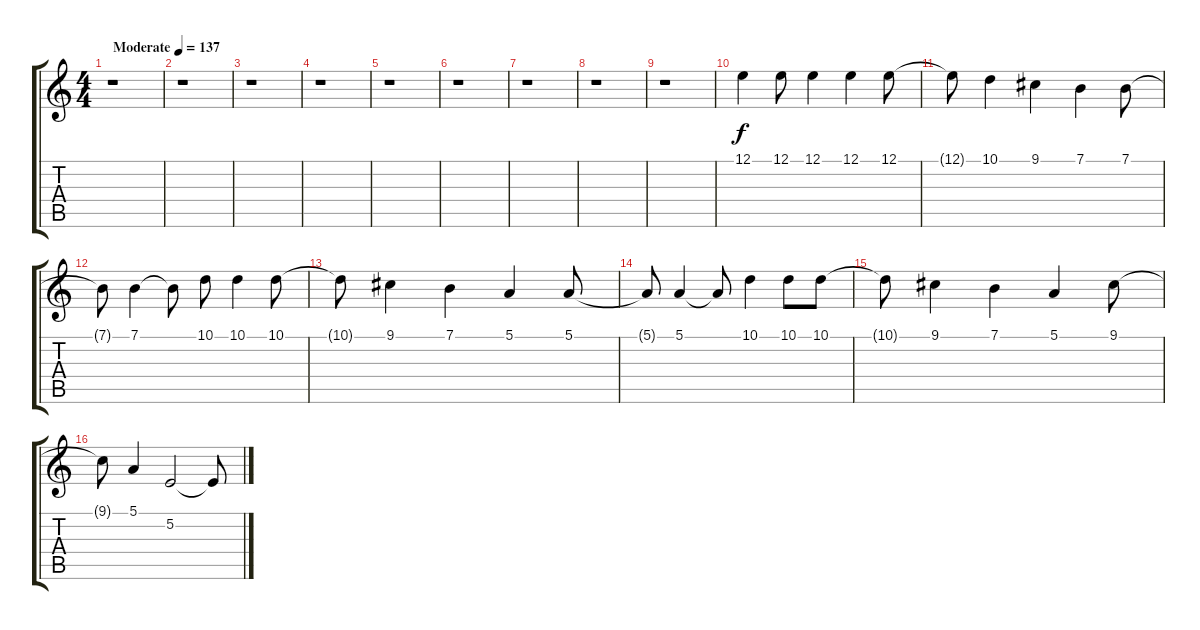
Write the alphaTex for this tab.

\track "" {instrument flute}
\staff {score tabs}
\tuning (E4 B3 G3 D3 A2 E2) {hide}
\ts (4 4)
\tempo (137 "Moderate")
\clef g2
\ks c
r.1{dy f instrument flute} |
r.1 |
r.1 |
r.1 |
r.1 |
r.1 |
r.1 |
r.1 |
r.1 |
12.1.4 12.1.8 12.1.4 12.1.4 12.1.8 |
12.1{t}.8 10.1.4 9.1.4 7.1.4 7.1.8 |
7.1{t}.8 7.1.4 7.1{t}.8 10.1.8 10.1.4 10.1.8 |
10.1{t}.8 9.1.4 7.1.4 5.1.4 5.1.8 |
5.1{t}.8 5.1.4 5.1{t}.8 10.1.4 10.1.8 10.1.8 |
10.1{t}.8 9.1.4 7.1.4 5.1.4 9.1.8 |
9.1{t}.8 5.1.4 5.2.2 5.2{t}.8
